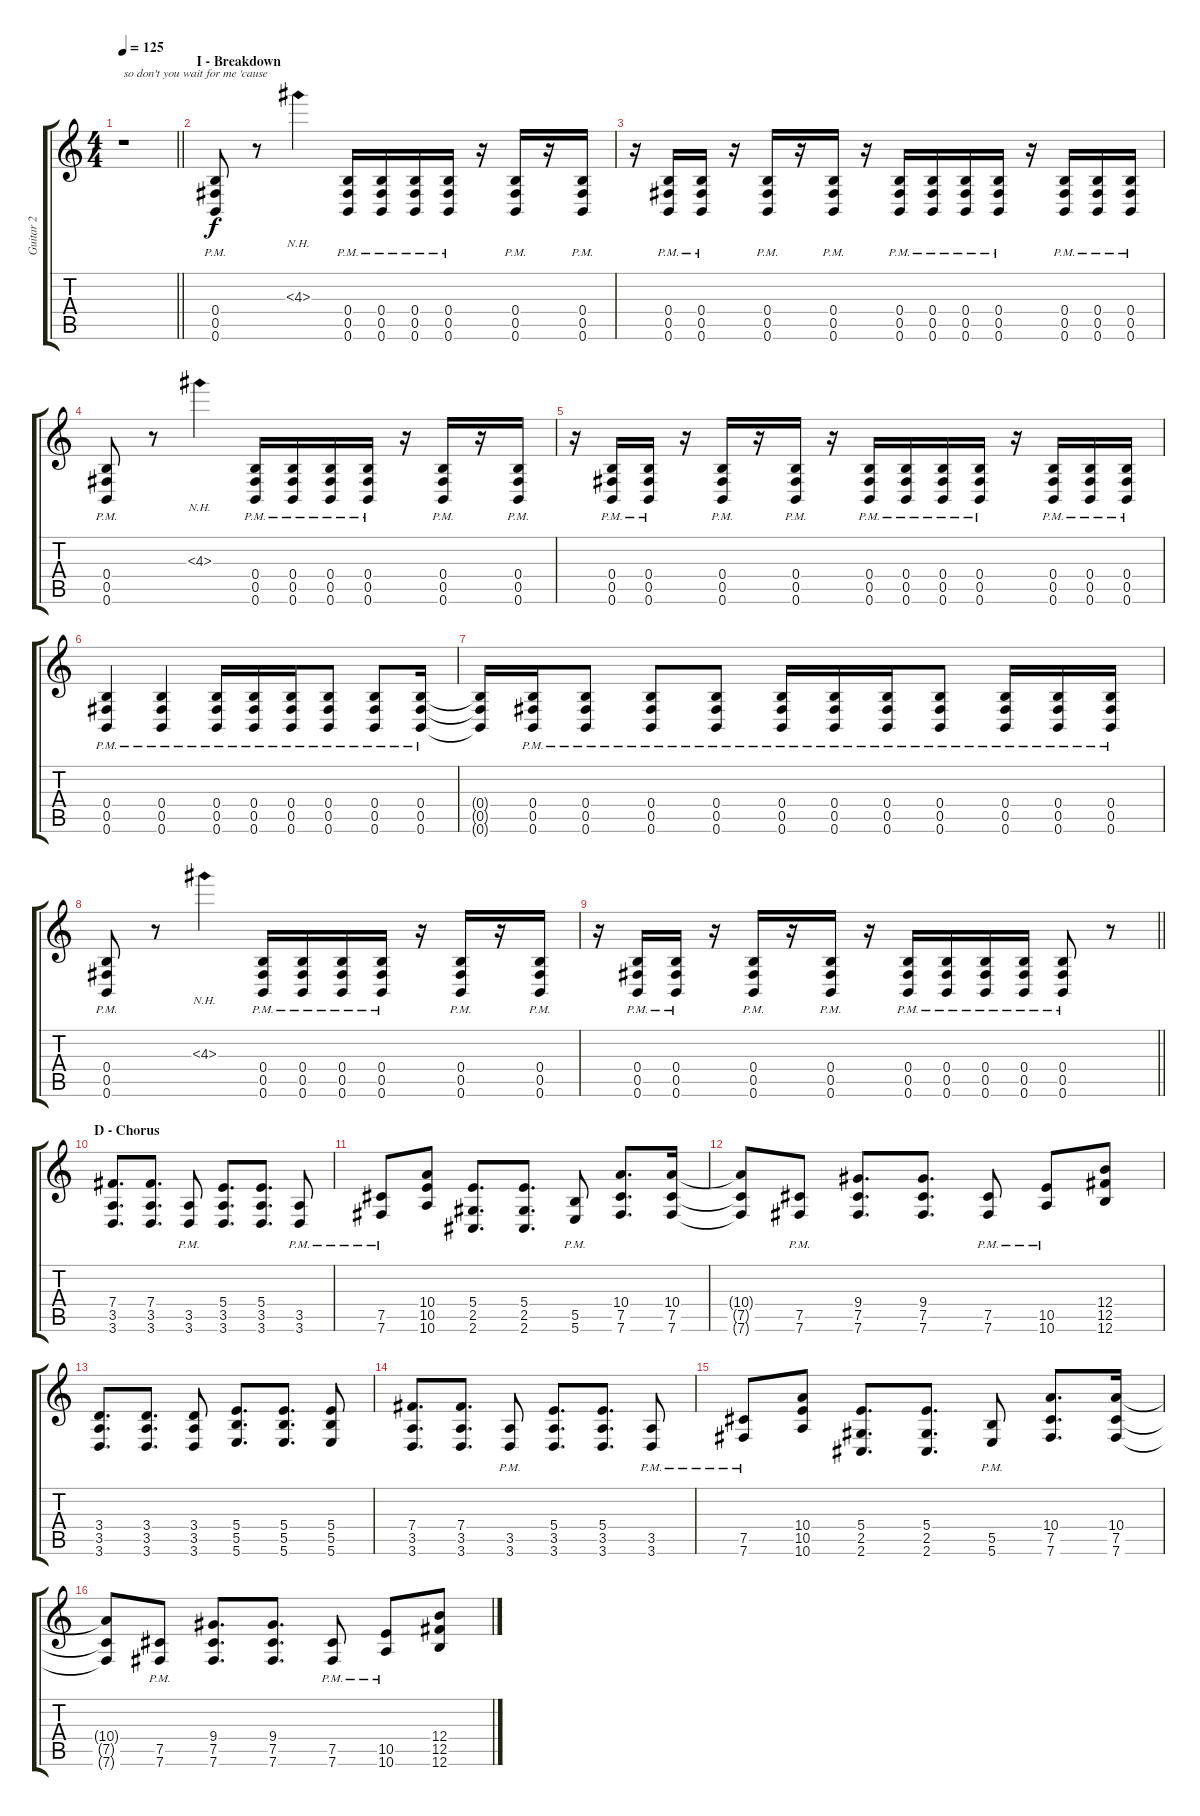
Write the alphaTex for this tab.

\track ("Guitar 2" "Guitar 2") {instrument distortionguitar}
\staff {score tabs}
\tuning (Db4 Ab3 E3 B2 Gb2 B1) {hide}
\ts (4 4)
\tempo 125
\clef g2
\barLineRight lightlight
\ks c
r.1{txt "so don't you wait for me 'cause" dy f} |
\section ("" "I - Breakdown")
(0.4{pm} 0.5{pm} 0.6{pm}).8 r.8 4.3{nh}.4 (0.4{pm} 0.5{pm} 0.6{pm}).16 (0.4{pm} 0.5{pm} 0.6{pm}).16 (0.4{pm} 0.5{pm} 0.6{pm}).16 (0.4{pm} 0.5{pm} 0.6{pm}).16 r.16 (0.4{pm} 0.5{pm} 0.6{pm}).16 r.16 (0.4{pm} 0.5{pm} 0.6{pm}).16 |
r.16 (0.4{pm} 0.5{pm} 0.6{pm}).16 (0.4{pm} 0.5{pm} 0.6{pm}).16 r.16 (0.4{pm} 0.5{pm} 0.6{pm}).16 r.16 (0.4{pm} 0.5{pm} 0.6{pm}).16 r.16 (0.4{pm} 0.5{pm} 0.6{pm}).16 (0.4{pm} 0.5{pm} 0.6{pm}).16 (0.4{pm} 0.5{pm} 0.6{pm}).16 (0.4{pm} 0.5{pm} 0.6{pm}).16 r.16 (0.4{pm} 0.5{pm} 0.6{pm}).16 (0.4{pm} 0.5{pm} 0.6{pm}).16 (0.4{pm} 0.5{pm} 0.6{pm}).16 |
(0.4{pm} 0.5{pm} 0.6{pm}).8 r.8 4.3{nh}.4 (0.4{pm} 0.5{pm} 0.6{pm}).16 (0.4{pm} 0.5{pm} 0.6{pm}).16 (0.4{pm} 0.5{pm} 0.6{pm}).16 (0.4{pm} 0.5{pm} 0.6{pm}).16 r.16 (0.4{pm} 0.5{pm} 0.6{pm}).16 r.16 (0.4{pm} 0.5{pm} 0.6{pm}).16 |
r.16 (0.4{pm} 0.5{pm} 0.6{pm}).16 (0.4{pm} 0.5{pm} 0.6{pm}).16 r.16 (0.4{pm} 0.5{pm} 0.6{pm}).16 r.16 (0.4{pm} 0.5{pm} 0.6{pm}).16 r.16 (0.4{pm} 0.5{pm} 0.6{pm}).16 (0.4{pm} 0.5{pm} 0.6{pm}).16 (0.4{pm} 0.5{pm} 0.6{pm}).16 (0.4{pm} 0.5{pm} 0.6{pm}).16 r.16 (0.4{pm} 0.5{pm} 0.6{pm}).16 (0.4{pm} 0.5{pm} 0.6{pm}).16 (0.4{pm} 0.5{pm} 0.6{pm}).16 |
(0.4{pm} 0.5{pm} 0.6{pm}).4 (0.4{pm} 0.5{pm} 0.6{pm}).4 (0.4{pm} 0.5{pm} 0.6{pm}).16 (0.4{pm} 0.5{pm} 0.6{pm}).16 (0.4{pm} 0.5{pm} 0.6{pm}).16 (0.4{pm} 0.5{pm} 0.6{pm}).8 (0.4{pm} 0.5{pm} 0.6{pm}).8 (0.4{pm} 0.5{pm} 0.6{pm}).16 |
(0.4{t} 0.5{t} 0.6{t}).16 (0.4{pm} 0.5{pm} 0.6{pm}).16 (0.4{pm} 0.5{pm} 0.6{pm}).8 (0.4{pm} 0.5{pm} 0.6{pm}).8 (0.4{pm} 0.5{pm} 0.6{pm}).8 (0.4{pm} 0.5{pm} 0.6{pm}).16 (0.4{pm} 0.5{pm} 0.6{pm}).16 (0.4{pm} 0.5{pm} 0.6{pm}).16 (0.4{pm} 0.5{pm} 0.6{pm}).8 (0.4{pm} 0.5{pm} 0.6{pm}).16 (0.4{pm} 0.5{pm} 0.6{pm}).16 (0.4{pm} 0.5{pm} 0.6{pm}).16 |
(0.4{pm} 0.5{pm} 0.6{pm}).8 r.8 4.3{nh}.4 (0.4{pm} 0.5{pm} 0.6{pm}).16 (0.4{pm} 0.5{pm} 0.6{pm}).16 (0.4{pm} 0.5{pm} 0.6{pm}).16 (0.4{pm} 0.5{pm} 0.6{pm}).16 r.16 (0.4{pm} 0.5{pm} 0.6{pm}).16 r.16 (0.4{pm} 0.5{pm} 0.6{pm}).16 |
\barLineRight lightlight
r.16 (0.4{pm} 0.5{pm} 0.6{pm}).16 (0.4{pm} 0.5{pm} 0.6{pm}).16 r.16 (0.4{pm} 0.5{pm} 0.6{pm}).16 r.16 (0.4{pm} 0.5{pm} 0.6{pm}).16 r.16 (0.4{pm} 0.5{pm} 0.6{pm}).16 (0.4{pm} 0.5{pm} 0.6{pm}).16 (0.4{pm} 0.5{pm} 0.6{pm}).16 (0.4{pm} 0.5{pm} 0.6{pm}).16 (0.4{pm} 0.5{pm} 0.6{pm}).8 r.8 |
\section ("" "D - Chorus")
(7.4 3.5 3.6).8{d} (7.4 3.5 3.6).8{d} (3.5{pm} 3.6{pm}).8 (5.4 3.5 3.6).8{d} (5.4 3.5 3.6).8{d} (3.5{pm} 3.6{pm}).8 |
(7.5{pm} 7.6{pm}).8 (10.4 10.5 10.6).8 (5.4 2.5 2.6).8{d} (5.4 2.5 2.6).8{d} (5.5{pm} 5.6{pm}).8 (10.4 7.5 7.6).8{d} (10.4 7.5 7.6).16 |
(10.4{t} 7.5{t} 7.6{t}).8 (7.5{pm} 7.6{pm}).8 (9.4 7.5 7.6).8{d} (9.4 7.5 7.6).8{d} (7.5{pm} 7.6{pm}).8 (10.5{pm} 10.6{pm}).8 (12.4 12.5 12.6).8 |
(3.4 3.5 3.6).8{d} (3.4 3.5 3.6).8{d} (3.4 3.5 3.6).8 (5.4 5.5 5.6).8{d} (5.4 5.5 5.6).8{d} (5.4 5.5 5.6).8 |
(7.4 3.5 3.6).8{d} (7.4 3.5 3.6).8{d} (3.5{pm} 3.6{pm}).8 (5.4 3.5 3.6).8{d} (5.4 3.5 3.6).8{d} (3.5{pm} 3.6{pm}).8 |
(7.5{pm} 7.6{pm}).8 (10.4 10.5 10.6).8 (5.4 2.5 2.6).8{d} (5.4 2.5 2.6).8{d} (5.5{pm} 5.6{pm}).8 (10.4 7.5 7.6).8{d} (10.4 7.5 7.6).16 |
(10.4{t} 7.5{t} 7.6{t}).8 (7.5{pm} 7.6{pm}).8 (9.4 7.5 7.6).8{d} (9.4 7.5 7.6).8{d} (7.5{pm} 7.6{pm}).8 (10.5{pm} 10.6{pm}).8 (12.4 12.5 12.6).8
